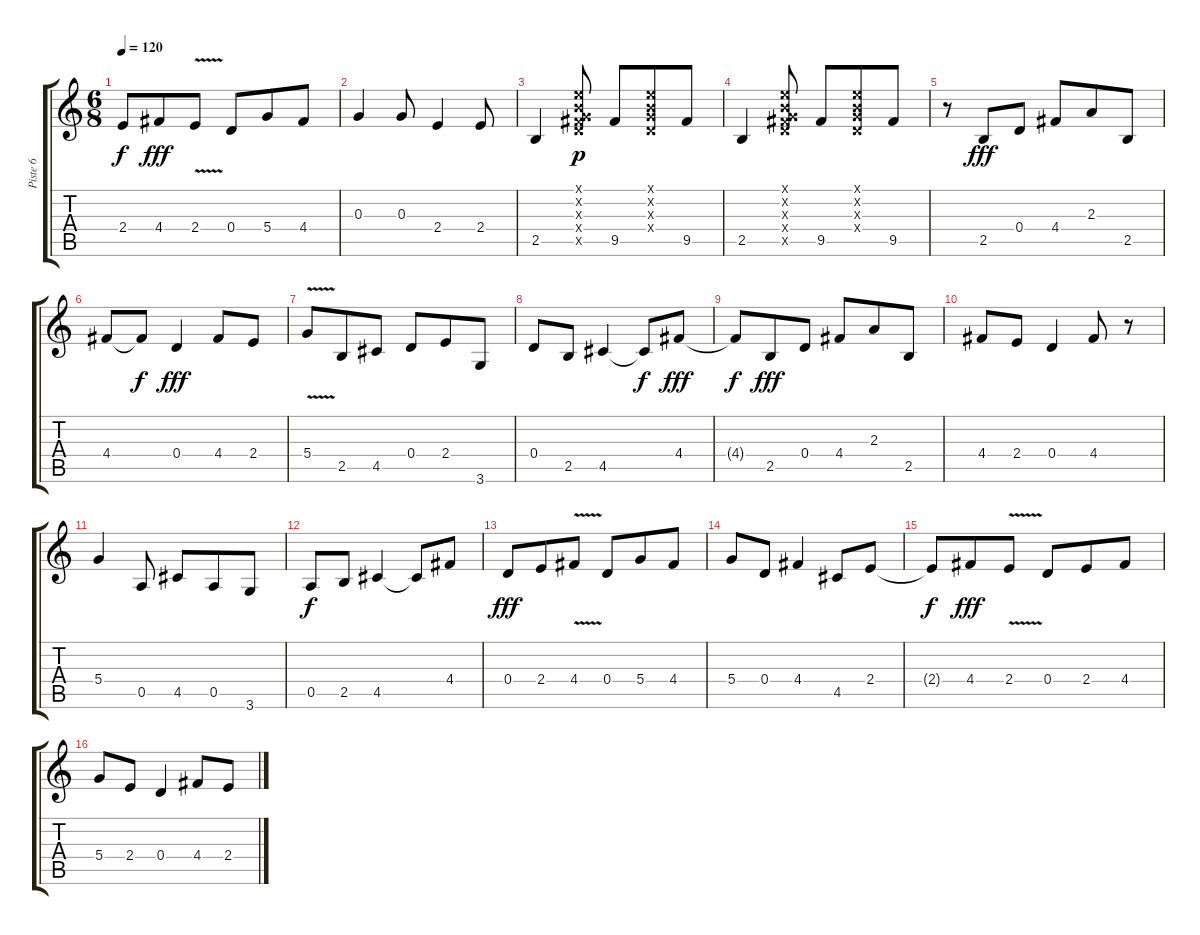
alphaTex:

\track ("Piste 6" "Piste 6") {instrument overdrivenguitar}
\staff {score tabs}
\tuning (E4 B3 G3 D3 A2 E2) {hide}
\ts (6 8)
\tempo 120
\clef g2
\ks c
2.4{t}.8{dy f} 4.4.8{dy fff} 2.4{v}.8 0.4.8 5.4.8 4.4.8 |
0.3.4 0.3.8 2.4.4 2.4.8 |
2.5.4 (0.1{x} 0.2{x} 0.3{x} 0.4{x} 9.5{x}).8{dy p} 9.5.8 (0.1{x} 0.2{x} 0.3{x} 0.4{x}).8 9.5.8 |
2.5.4 (0.1{x} 0.2{x} 0.3{x} 0.4{x} 9.5{x}).8 9.5.8 (0.1{x} 0.2{x} 0.3{x} 0.4{x}).8 9.5.8 |
r.8 2.5.8{dy fff} 0.4.8 4.4.8 2.3.8 2.5.8 |
4.4.8 4.4{t}.8{dy f} 0.4.4{dy fff} 4.4.8 2.4.8 |
5.4{v}.8 2.5.8 4.5.8 0.4.8 2.4.8 3.6.8 |
0.4.8 2.5.8 4.5.4 4.5{t}.8{dy f} 4.4.8{dy fff} |
4.4{t}.8{dy f} 2.5.8{dy fff} 0.4.8 4.4.8 2.3.8 2.5.8 |
4.4.8 2.4.8 0.4.4 4.4.8 r.8 |
5.4.4 0.5.8 4.5.8 0.5.8 3.6.8 |
0.5.8{dy f} 2.5.8 4.5.4 4.5{t}.8 4.4.8 |
0.4.8{dy fff} 2.4.8 4.4{v}.8 0.4.8 5.4.8 4.4.8 |
5.4.8 0.4.8 4.4.4 4.5.8 2.4.8 |
2.4{t}.8{dy f} 4.4.8{dy fff} 2.4{v}.8 0.4.8 2.4.8 4.4.8 |
5.4.8 2.4.8 0.4.4 4.4.8 2.4.8
